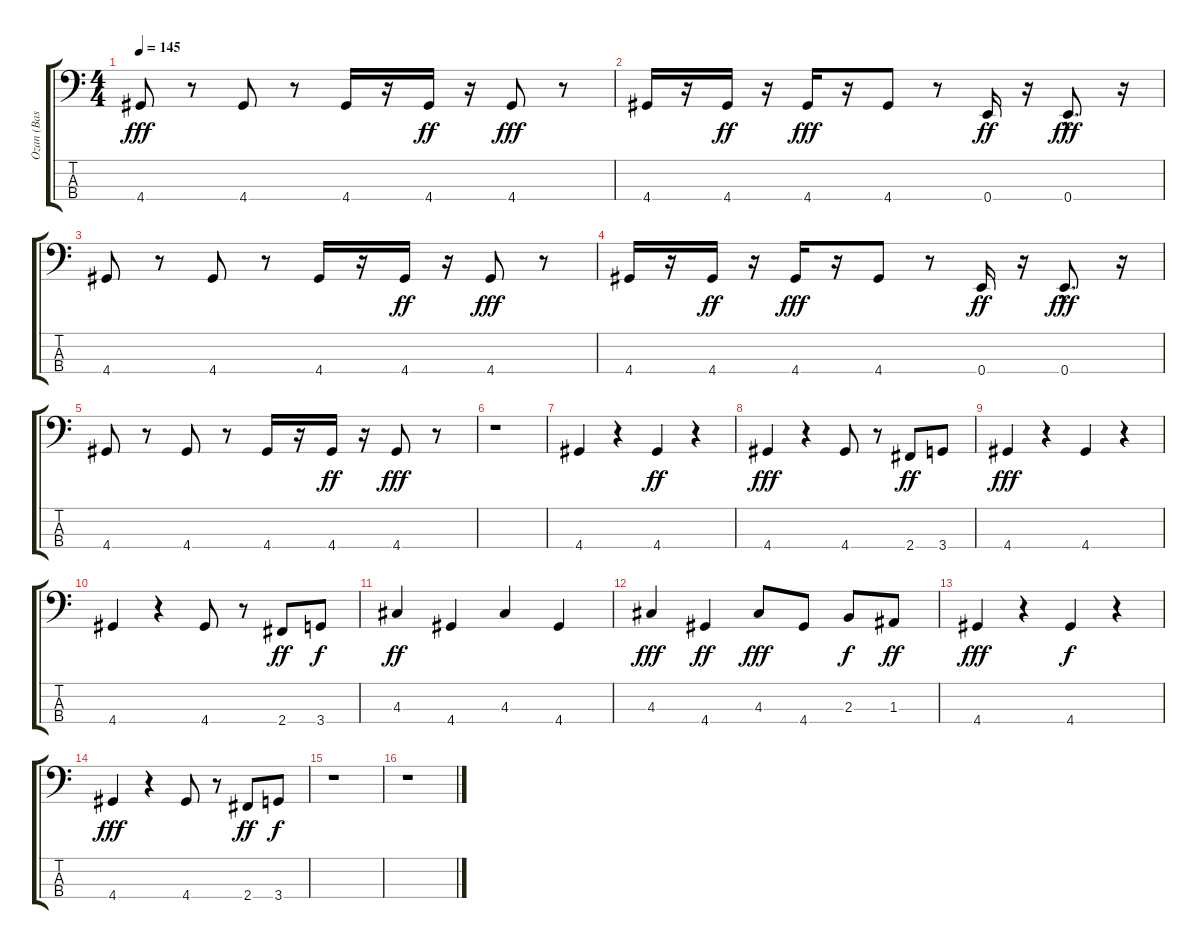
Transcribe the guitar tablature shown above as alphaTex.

\track ("Ozan (Bas Gitar)" "Ozan (Bas ") {instrument electricbassfinger}
\staff {score tabs}
\tuning (G2 D2 A1 E1) {hide}
\ts (4 4)
\tempo 145
\clef f4
\ks c
4.4.8{dy fff} r.8 4.4.8 r.8 4.4.16 r.16 4.4.16{dy ff} r.16 4.4.8{dy fff} r.8 |
4.4.16 r.16 4.4.16{dy ff} r.16 4.4.16{dy fff} r.16 4.4.8 r.8 0.4.16{dy ff} r.16 0.4{hac}.8{d dy fff} r.16 |
4.4.8 r.8 4.4.8 r.8 4.4.16 r.16 4.4.16{dy ff} r.16 4.4.8{dy fff} r.8 |
4.4.16 r.16 4.4.16{dy ff} r.16 4.4.16{dy fff} r.16 4.4.8 r.8 0.4.16{dy ff} r.16 0.4{hac}.8{d dy fff} r.16 |
4.4.8 r.8 4.4.8 r.8 4.4.16 r.16 4.4.16{dy ff} r.16 4.4.8{dy fff} r.8 |
r.1 |
4.4.4 r.4 4.4.4{dy ff} r.4 |
4.4.4{dy fff} r.4 4.4.8 r.8 2.4.8{dy ff} 3.4.8 |
4.4.4{dy fff} r.4 4.4.4 r.4 |
4.4.4 r.4 4.4.8 r.8 2.4.8{dy ff} 3.4.8{dy f} |
4.3.4{dy ff} 4.4.4 4.3.4 4.4.4 |
4.3.4{dy fff} 4.4.4{dy ff} 4.3.8{dy fff} 4.4.8 2.3.8{dy f} 1.3.8{dy ff} |
4.4.4{dy fff} r.4 4.4.4{dy f} r.4 |
4.4.4{dy fff} r.4 4.4.8 r.8 2.4.8{dy ff} 3.4.8{dy f} |
r.1 |
r.1
